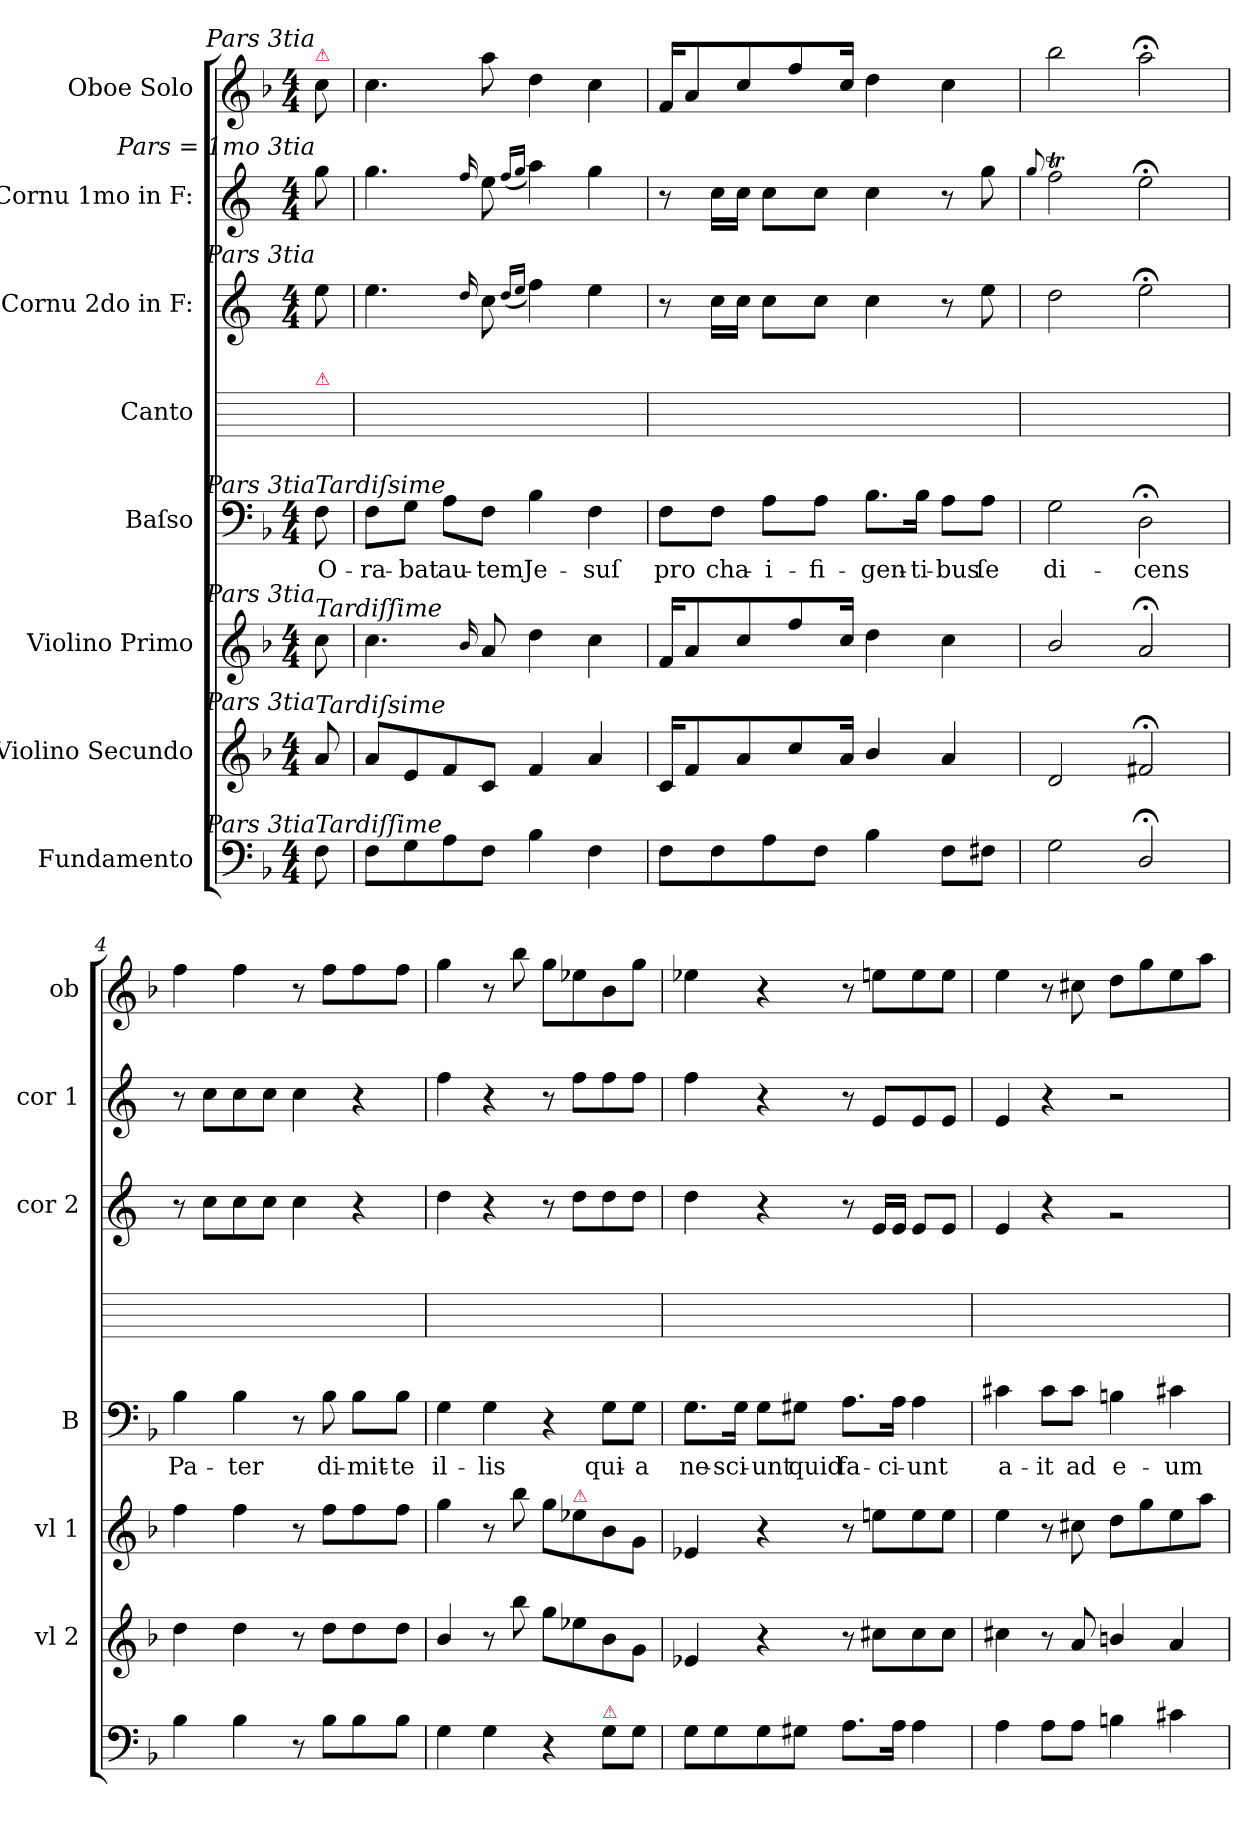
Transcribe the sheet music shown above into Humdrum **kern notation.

**kern	**kern	**kern	**kern	**text	**kern	**kern	**kern	**kern
*part8	*part7	*part6	*part5	*part5	*part4	*part3	*part2	*part1
*staff8	*staff7	*staff6	*staff5	*staff5	*staff4	*staff3	*staff2	*staff1
*I"Fundamento	*I"Violino Secundo	*I"Violino Primo	*I"Baſso	*	*I"Canto	*I"Cornu 2do in F:	*I"Cornu 1mo in F:	*I"Oboe Solo
*	*I'vl 2	*I'vl 1	*I'B	*	*	*I'cor 2	*I'cor 1	*I'ob
*clefF4	*clefG2	*clefG2	*clefF4	*	*	*clefG2	*clefG2	*clefG2
*	*	*	*	*	*	*ITrd4c7	*ITrd4c7	*
*k[b-]	*k[b-]	*k[b-]	*k[b-]	*	*	*k[b-]	*k[b-]	*k[b-]
*F:	*F:	*F:	*F:	*	*	*	*	*F:
*M4/4	*M4/4	*M4/4	*M4/4	*	*	*M4/4	*M4/4	*M4/4
*MM50	*MM50	*MM50	*MM50	*	*MM50	*MM50	*MM50	*MM50
=	=	=	=	=	=	=	=	=
!	!	!	!	!	!	!	!	!LO:TX:a:color=crimson:t=⚠
!	!	!	!	!	!	!	!	!LO:TX:a:i:rj:t=Pars 3tia
!	!	!	!	!	!	!	!LO:TX:a:i:rj:t=Pars = 1mo 3tia	!
!	!	!	!	!	!	!LO:TX:a:i:rj:t=Pars 3tia	!	!
!	!	!	!	!	!LO:TX:a:color=crimson:t=⚠	!	!	!
!	!	!	!LO:TX:a:i:t=Tardiſsime	!	!	!	!	!
!	!	!	!LO:TX:a:i:rj:t=Pars 3tia	!	!	!	!	!
!	!	!LO:TX:a:i:t=Tardiſſime	!	!	!	!	!	!
!	!	!LO:TX:a:i:rj:t=Pars 3tia	!	!	!	!	!	!
!	!LO:TX:a:i:t=Tardiſsime	!	!	!	!	!	!	!
!	!LO:TX:a:i:rj:t=Pars 3tia	!	!	!	!	!	!	!
!LO:TX:a:i:t=Tardiſſime	!	!	!	!	!	!	!	!
!LO:TX:a:i:rj:t=Pars 3tia	!	!	!	!	!	!	!	!
8F\	8a/	8cc\	8F\	O-	8ryy	8a\	8cc\	8cc\
=1	=1	=1	=1	=1	=1	=1	=1	=1
8F\L	8a/L	4.cc\	8F\L	-ra-	1ryy	4.a\	4.cc\	4.cc\
8G\	8e/	.	8G\J	-bat	.	.	.	.
8A\	8f/	.	8A\L	au-	.	.	.	.
.	.	16qqb-/	.	.	.	16qqg/	16qqb-/	.
8F\J	8c/J	8a/	8F\J	-tem	.	8f\	8a\	8aa\
.	.	.	.	.	.	(<16qqg/LL	(16qqb-/LL	.
.	.	.	.	.	.	16qqa/JJ	16qqcc/JJ	.
4B-\	4f/	4dd\	4B-\	Je-	.	4b-\)	4dd\)	4dd\
4F\	4a/	4cc\	4F\	-suſ	.	4a\	4cc\	4cc\
=2	=2	=2	=2	=2	=2	=2	=2	=2
8F\L	16c/KL	16f/KL	8F\L	pro	1ryy	8r	8r	16f/KL
.	8f/	8a/	.	.	.	.	.	8a/
8F\	.	.	8F\J	cha-	.	16f\LL	16f\LL	.
.	8a/	8cc/	.	.	.	16f\JJ	16f\JJ	8cc/
8A\	.	.	8A\L	-i-	.	8f\L	8f\L	.
.	8cc/	8ff/	.	.	.	.	.	8ff/
8F\J	.	.	8A\J	-fi-	.	8f\J	8f\J	.
.	16a/Jk	16cc/Jk	.	.	.	.	.	16cc/Jk
4B-\	4b-/	4dd\	8.B-\L	-gen-	.	4f\	4f\	4dd\
.	.	.	16B-\Jk	-ti-	.	.	.	.
8F\L	4a/	4cc\	8A\L	-bus	.	8r	8r	4cc\
8F#X\J	.	.	8A\J	ſe	.	8a\	8cc\	.
=3	=3	=3	=3	=3	=3	=3	=3	=3
.	.	.	.	.	.	.	8qqcc/	.
2G\	2d/	2b-/	2G\	di-	1ryy	2g\	2b-T\	2bb-\
2D;</	2f#X;</	2a;/	2D;<\	-cens	.	2a;<\	2a;<\	2aa;<\
=4	=4	=4	=4	=4	=4	=4	=4	=4
4B-\	4dd\	4ff\	4B-\	Pa-	1ryy	8r	8r	4ff\
.	.	.	.	.	.	8f\L	8f\L	.
4B-\	4dd\	4ff\	4B-\	-ter	.	8f\	8f\	4ff\
.	.	.	.	.	.	8f\J	8f\J	.
8r	8r	8r	8r	.	.	4f\	4f\	8r
8B-\L	8dd\L	8ff\L	8B-\	di-	.	.	.	8ff\L
8B-\	8dd\	8ff\	8B-\L	-mit-	.	4r	4r	8ff\
8B-\J	8dd\J	8ff\J	8B-\J	-te	.	.	.	8ff\J
=5	=5	=5	=5	=5	=5	=5	=5	=5
4G\	4b-/	4gg\	4G\	il-	1ryy	4g\	4b-\	4gg\
4G\	8r	8r	4G\	-lis	.	4r	4r	8r
.	8bb-\	8bb-\	.	.	.	.	.	8bb-\
4r	8gg\L	8gg\L	4r	.	.	8r	8r	8gg\L
!	!	!LO:TX:a:color=crimson:t=⚠	!	!	!	!	!	!
.	8ee-X\	8ee-X\	.	.	.	8g\L	8b-\L	8ee-X\
!LO:TX:a:color=crimson:t=⚠	!	!	!	!	!	!	!	!
8G\L	8b-\	8b-\	8G\L	qui-	.	8g\	8b-\	8b-\
8G\J	8g\J	8g\J	8G\J	-a	.	8g\J	8b-\J	8gg\J
=6	=6	=6	=6	=6	=6	=6	=6	=6
8G\L	4e-X/	4e-X/	8.G\L	ne-	1ryy	4g\	4b-\	4ee-X\
8G\	.	.	.	.	.	.	.	.
.	.	.	16G\Jk	-sci-	.	.	.	.
8G\	4r	4r	8G\L	-unt	.	4r	4r	4r
8G#X\J	.	.	8G#X\J	quid	.	.	.	.
8.A\L	8r	8r	8.A\L	fa-	.	8r	8r	8r
.	8cc#X\L	8een\L	.	.	.	16A/LL	8A/L	8een\L
16A\Jk	.	.	16A\Jk	-ci-	.	16A/JJ	.	.
4A\	8cc#\	8ee\	4A\	-unt	.	8A/L	8A/	8ee\
.	8cc#\J	8ee\J	.	.	.	8A/J	8A/J	8ee\J
=7	=7	=7	=7	=7	=7	=7	=7	=7
4A\	4cc#X\	4ee\	4c#X\	a-	1ryy	4A/	4A/	4ee\
8A\L	8r	8r	8c#\L	-it	.	4r	4r	8r
8A\J	8a/	8cc#X\	8c#\J	ad	.	.	.	8cc#X\
4Bn\	4bn/	8dd\L	4Bn\	e-	.	2rg	2r	8dd\L
.	.	8gg\	.	.	.	.	.	8gg\
4c#X\	4a/	8ee\	4c#X\	-um	.	.	.	8ee\
.	.	8aa\J	.	.	.	.	.	8aa\J
=	=	=	=	=	=	=	=	=
*-	*-	*-	*-	*-	*-	*-	*-	*-
